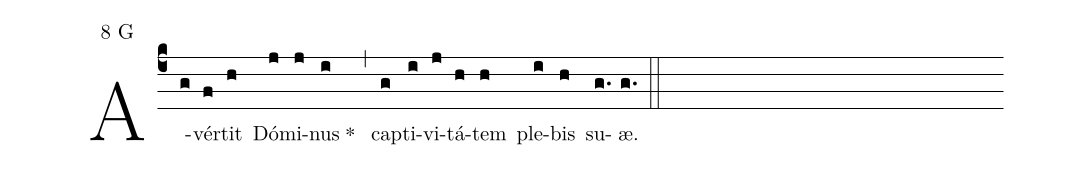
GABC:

mode:8 G;
%%
(c4) A(g)vér(f)tit(h) Dó(j)mi(j)nus(i) *()(,) cap(g)ti(i)vi(j)tá(h)tem(h) ple(i)bis(h) su(g.)æ.(g.) (::)
